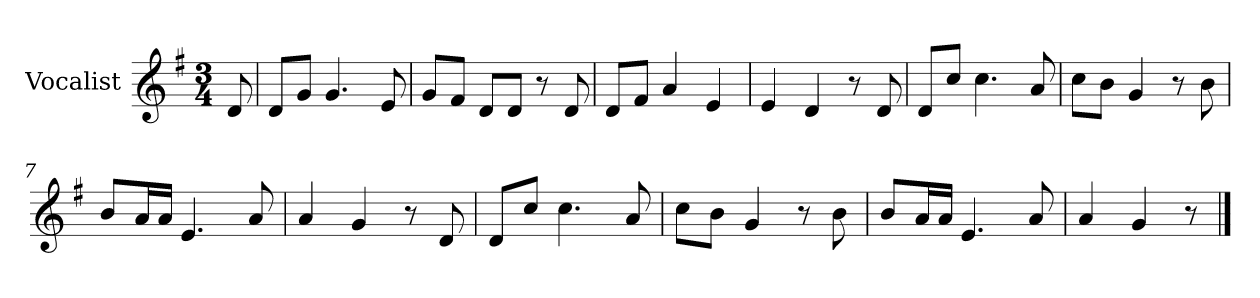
**kern
*part1
*staff1
*I"Vocalist
*k[f#]
*G:
*M3/4
=
8d
=1
8dL
8gJ
4.g
8e
=2
8gL
8f#J
8dL
8dJ
8r
8d
=3
8dL
8f#J
4a
4e
=4
4e
4d
8r
8d
=5
8dL
8ccJ
4.cc
8a
=6
8ccL
8bJ
4g
8r
8b
=7
8bL
16aL
16aJJ
4.e
8a
=8
4a
4g
8r
8d
=9
8dL
8ccJ
4.cc
8a
=10
8ccL
8bJ
4g
8r
8b
=11
8bL
16aL
16aJJ
4.e
8a
=12
4a
4g
8r
==
*-
